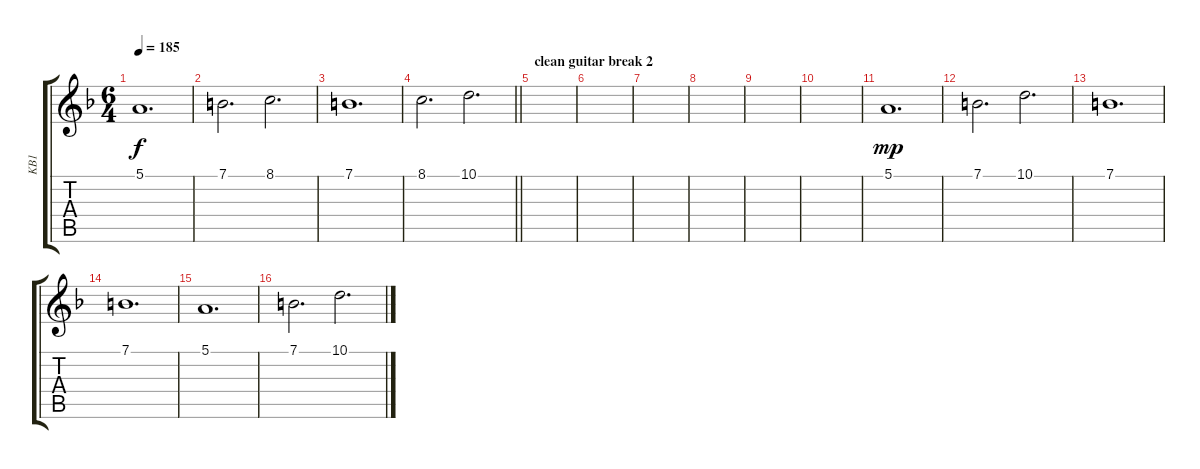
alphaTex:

\track ("KB1" "KB1") {instrument cello}
\staff {score tabs}
\tuning (E4 B3 G3 D3 A2 E2) {hide}
\ts (6 4)
\tempo 185
\clef g2
\ks dminor
5.1.1{d dy f} |
7.1.2{d} 8.1.2{d} |
7.1.1{d} |
\barLineRight lightlight
8.1.2{d} 10.1.2{d} |
\section ("" "clean guitar break 2")
|
|
|
|
|
|
5.1.1{d dy mp} |
7.1.2{d} 10.1.2{d} |
7.1.1{d} |
7.1.1{d} |
5.1.1{d} |
7.1.2{d} 10.1.2{d}
